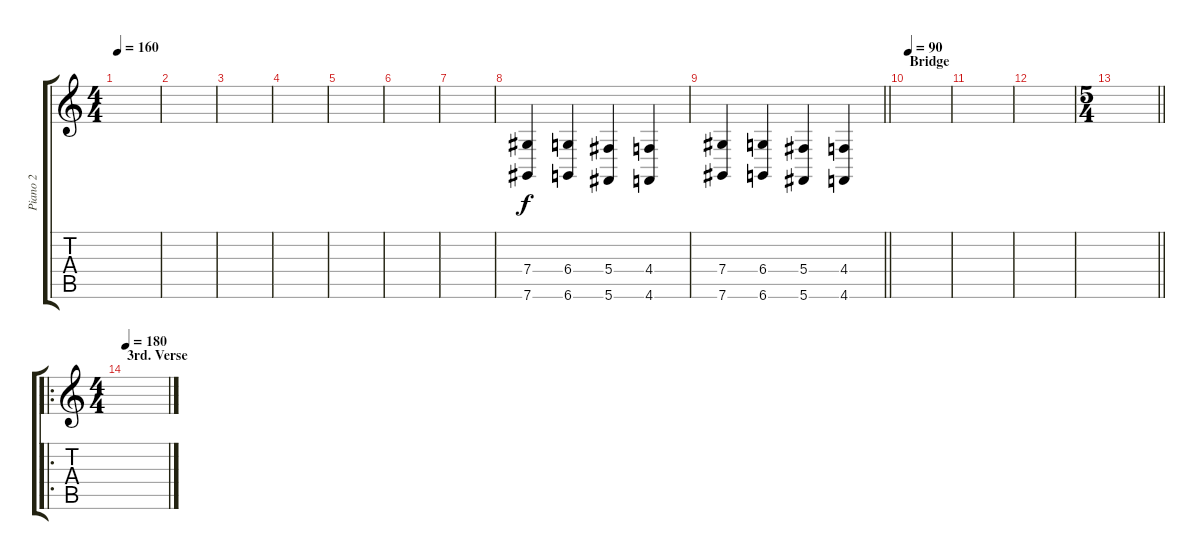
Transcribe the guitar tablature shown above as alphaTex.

\track ("Piano 2" "Piano 2") {instrument acousticgrandpiano}
\staff {score tabs}
\tuning (Eb4 Bb3 Gb3 Db3 Ab2 Db2) {hide}
\ts (4 4)
\tempo 160
\clef g2
\ks c
|
|
|
|
|
|
|
(7.4 7.6).4 (6.4 6.6).4 (5.4 5.6).4 (4.4 4.6).4 |
\barLineRight lightlight
(7.4 7.6).4 (6.4 6.6).4 (5.4 5.6).4 (4.4 4.6).4 |
\section ("" "Bridge")
\tempo 90
|
|
|
\ts (5 4)
\barLineRight lightlight
|
\ro
\ts (4 4)
\section ("" "3rd. Verse")
\tempo 180
